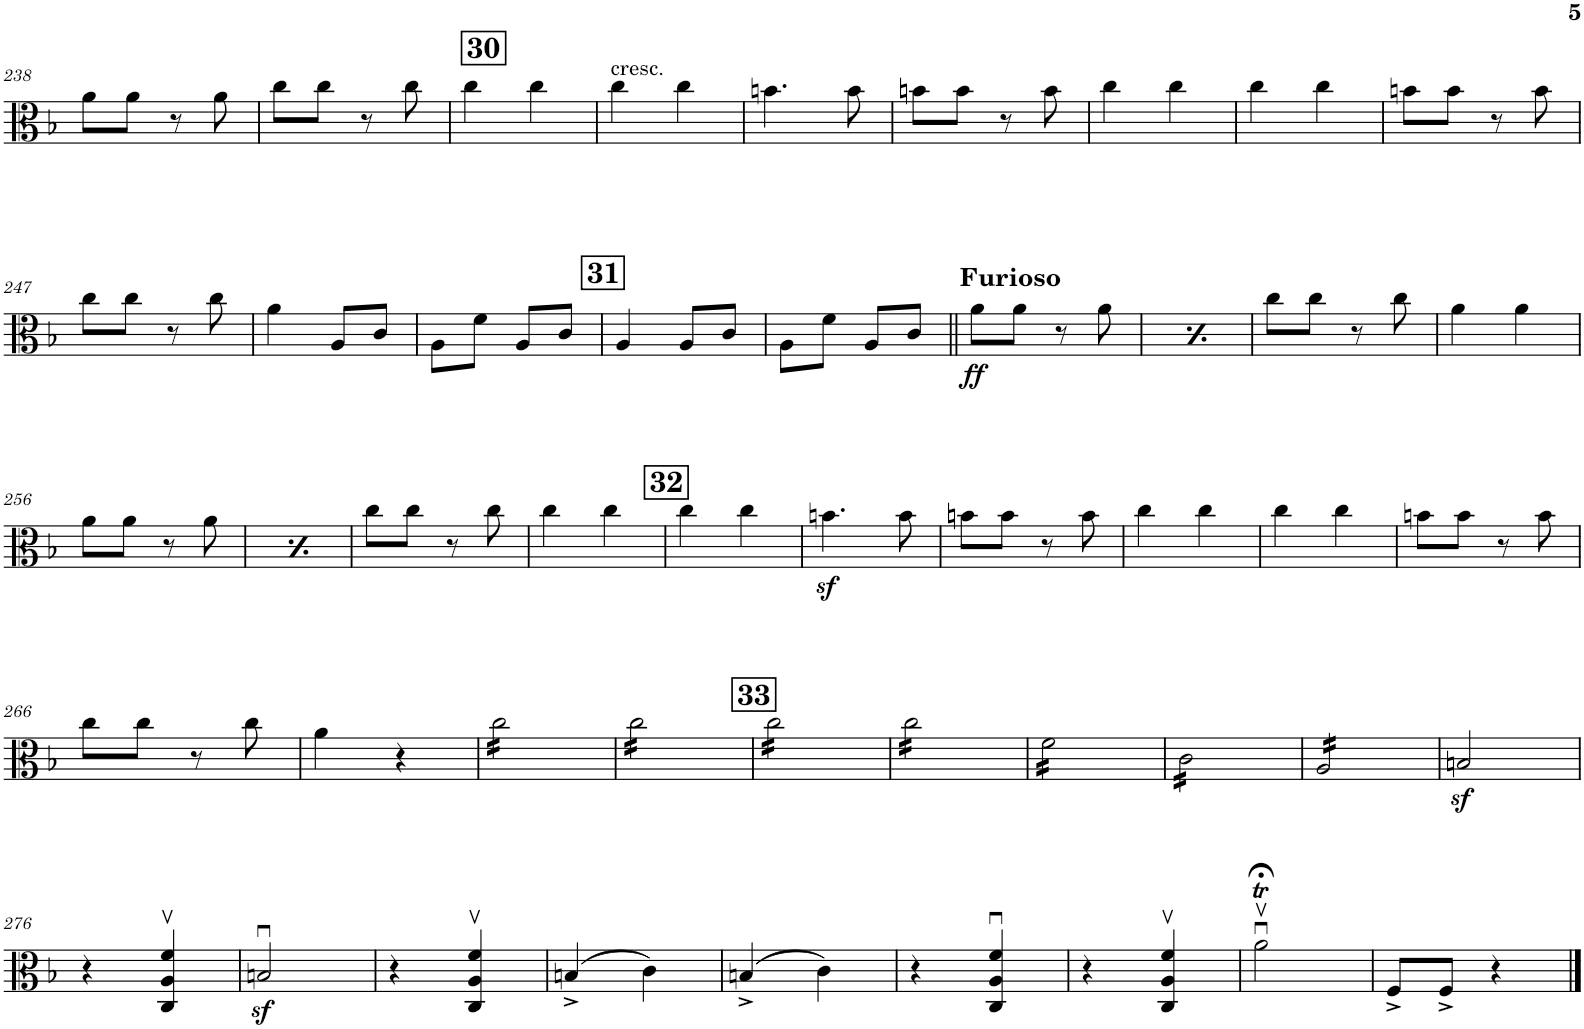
**kern	**dynam
*part1	*part1
*staff1	*staff1
*I"Piano	*
*I'Pno	*
!!LO:PB:g=z
*clefC3	*
*k[b-]	*
*M2/4	*
=238	=238
8a\L	.
8a\J	.
8r	.
8a\	.
=239	=239
8cc\L	.
8cc\J	.
8r	.
8cc\	.
!!LO:REH:place=s1:a:B:cj:fs=14:t=30
=240	=240
4cc\	.
4cc\	.
=241	=241
!LO:TX:a:t=cresc.	!
4cc\	.
4cc\	.
=242	=242
4.bn\	.
8b\	.
=243	=243
8bn\L	.
8b\J	.
8r	.
8b\	.
=244	=244
4cc\	.
4cc\	.
=245	=245
4cc\	.
4cc\	.
=246	=246
8bn\L	.
8b\J	.
8r	.
8b\	.
!!LO:LB:g=z
=247	=247
8cc\L	.
8cc\J	.
8r	.
8cc\	.
=248	=248
4a\	.
8A/L	.
8c/J	.
=249	=249
8A\L	.
8f\J	.
8A/L	.
8c/J	.
!!LO:REH:place=s1:a:B:cj:fs=14:t=31
=250	=250
4A/	.
8A/L	.
8c/J	.
=251	=251
8A\L	.
8f\J	.
8A/L	.
8c/J	.
=252||	=252||
!LO:TX:a:B:t=Furioso	!
!	!LO:DY:b
8a\L	ff
8a\J	.
8r	.
8a\	.
=253	=253
!LO:TX:a:B:t=Furioso	!
!	!LO:DY:b
8a\L	ff
8a\J	.
8r	.
8a\	.
=254	=254
8cc\L	.
8cc\J	.
8r	.
8cc\	.
=255	=255
4a\	.
4a\	.
!!LO:LB:g=z
=256	=256
8a\L	.
8a\J	.
8r	.
8a\	.
=257	=257
8a\L	.
8a\J	.
8r	.
8a\	.
=258	=258
8cc\L	.
8cc\J	.
8r	.
8cc\	.
=259	=259
4cc\	.
4cc\	.
!!LO:REH:place=s1:a:B:cj:fs=14:t=32
=260	=260
4cc\	.
4cc\	.
=261	=261
4.bnz<\	.
8b\	.
=262	=262
8bn\L	.
8b\J	.
8r	.
8b\	.
=263	=263
4cc\	.
4cc\	.
=264	=264
4cc\	.
4cc\	.
=265	=265
8bn\L	.
8b\J	.
8r	.
8b\	.
!!LO:LB:g=z
=266	=266
8cc\L	.
8cc\J	.
8r	.
8cc\	.
=267	=267
4a\	.
4r	.
=268	=268
*tremolo	*
16cc\LL	.
16cc\	.
16cc\	.
16cc\	.
16cc\	.
16cc\	.
16cc\	.
16cc\JJ	.
=269	=269
16cc\LL	.
16cc\	.
16cc\	.
16cc\	.
16cc\	.
16cc\	.
16cc\	.
16cc\JJ	.
!!LO:REH:place=s1:a:B:cj:fs=14:t=33
=270	=270
16cc\LL	.
16cc\	.
16cc\	.
16cc\	.
16cc\	.
16cc\	.
16cc\	.
16cc\JJ	.
=271	=271
16cc\LL	.
16cc\	.
16cc\	.
16cc\	.
16cc\	.
16cc\	.
16cc\	.
16cc\JJ	.
=272	=272
16f\LL	.
16f\	.
16f\	.
16f\	.
16f\	.
16f\	.
16f\	.
16f\JJ	.
=273	=273
16c\LL	.
16c\	.
16c\	.
16c\	.
16c\	.
16c\	.
16c\	.
16c\JJ	.
=274	=274
16A/LL	.
16A/	.
16A/	.
16A/	.
16A/	.
16A/	.
16A/	.
16A/JJ	.
*Xtremolo	*
=275	=275
2Bnz</	.
!!LO:LB:g=z
=276	=276
4r	.
4C/v 4A/v 4f/v	.
=277	=277
2Bnz<u/	.
=278	=278
4r	.
4C/v 4A/v 4f/v	.
=279	=279
(4Bn^/	.
4c\)	.
=280	=280
(4Bn^/	.
4c\)	.
=281	=281
4r	.
4C/u 4A/u 4f/u	.
=282	=282
4r	.
4C/v 4A/v 4f/v	.
=283	=283
2a;<tuv\	.
=284	=284
8F^/L	.
8F^/J	.
4r	.
==	==
*-	*-
